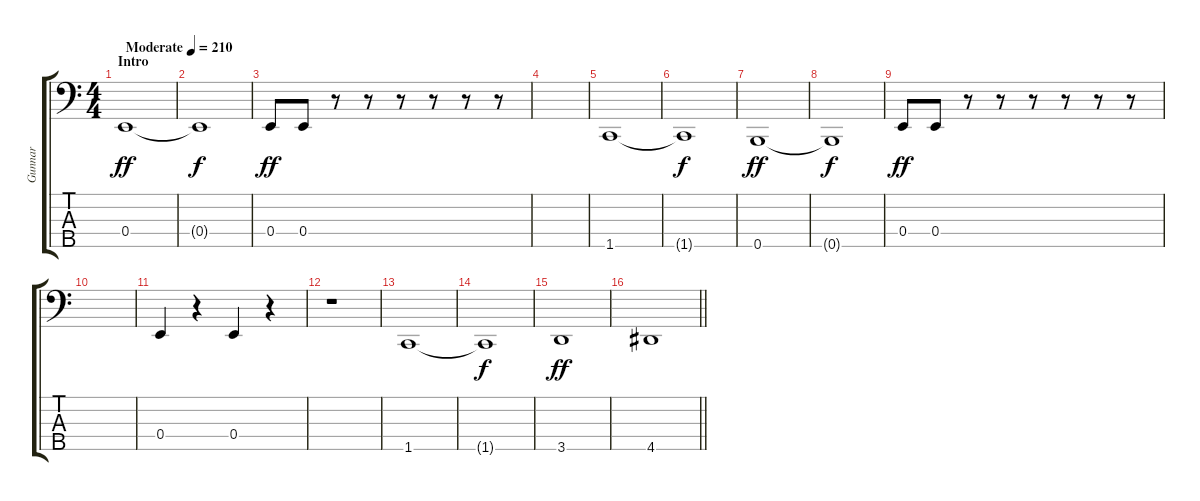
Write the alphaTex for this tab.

\track ("Gunnar" "Gunnar") {instrument electricbassfinger}
\staff {score tabs}
\tuning (G2 D2 A1 E1 B0) {hide}
\ts (4 4)
\section ("" "Intro")
\tempo (210 "Moderate")
\clef f4
\ks c
0.4.1{dy ff instrument electricbassfinger} |
0.4{t}.1{dy f} |
0.4.8{dy ff} 0.4.8 r.8 r.8 r.8 r.8 r.8 r.8 |
|
1.5.1 |
1.5{t}.1{dy f} |
0.5.1{dy ff} |
0.5{t}.1{dy f} |
0.4.8{dy ff} 0.4.8 r.8 r.8 r.8 r.8{beam merge} r.8 r.8 |
|
0.4.4 r.4{beam merge} 0.4.4 r.4 |
r.1 |
1.5.1 |
1.5{t}.1{dy f} |
3.5.1{dy ff} |
\barLineRight lightlight
4.5.1
